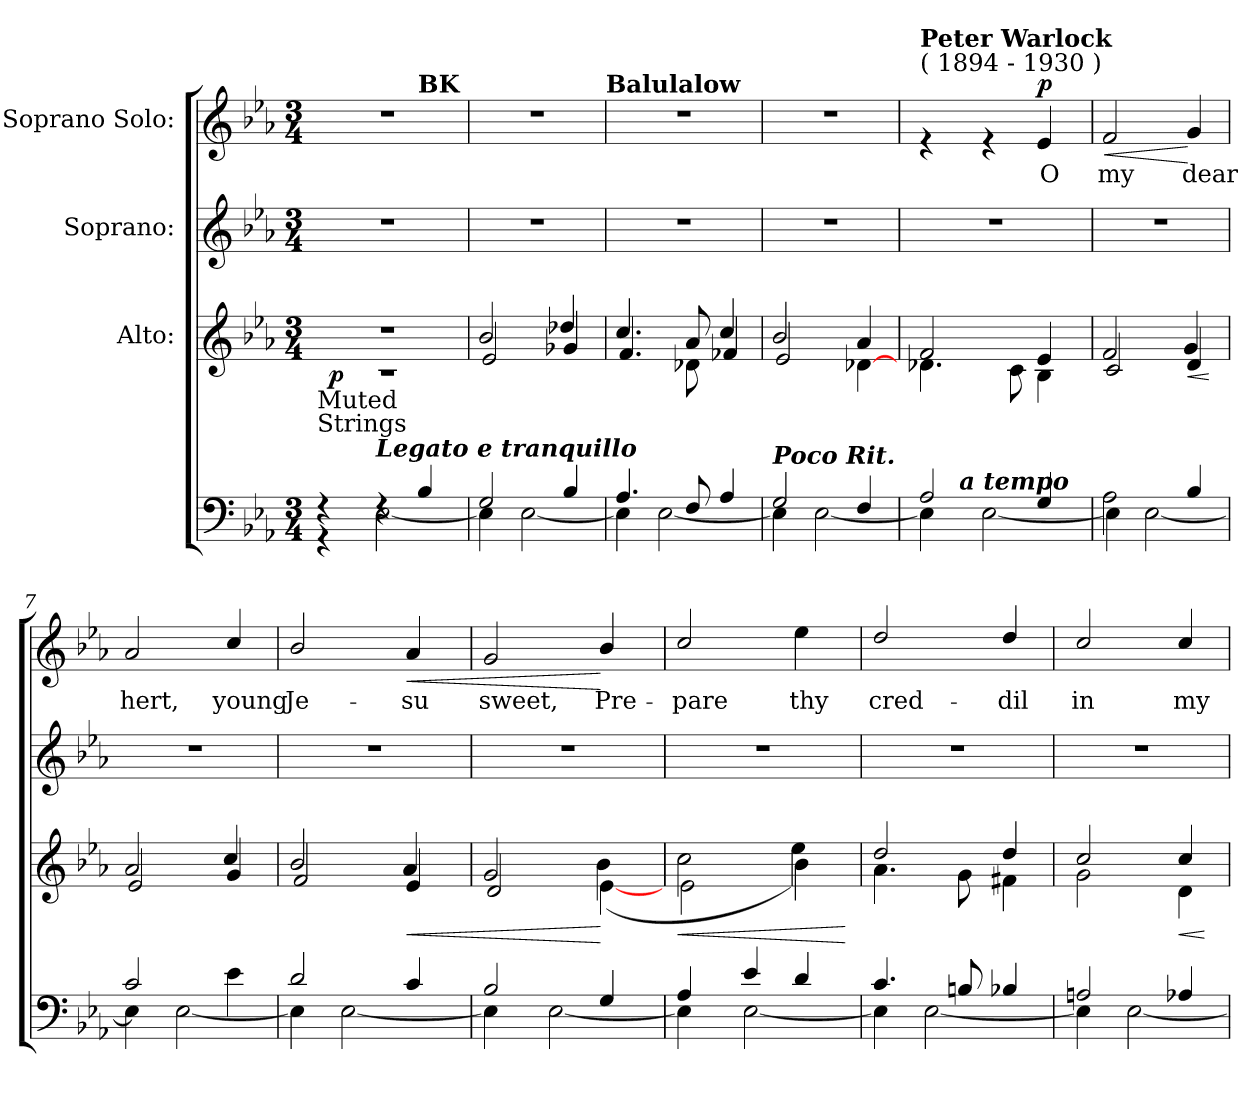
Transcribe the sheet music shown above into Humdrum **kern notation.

**kern	**kern	**dynam	**kern	**kern	**text	**dynam
*part4	*part3	*part3	*part2	*part1	*part1	*part1
*staff4	*staff3	*staff3	*staff2	*staff1	*staff1	*staff1
*	*I"Alto:	*	*I"Soprano:	*I"Soprano  Solo:	*	*
*clefF4	*clefG2	*	*clefG2	*clefG2	*	*
*k[b-e-a-]	*k[b-e-a-]	*	*k[b-e-a-]	*k[b-e-a-]	*	*
*E-:	*E-:	*	*E-:	*E-:	*	*
*M3/4	*M3/4	*	*M3/4	*M3/4	*	*
=1	=1	=1	=1	=1	=1	=1
*^	*^	*	*	*	*	*
*	*	*	*^	*	*	*	*	*
*	*	*	*	*^	*	*	*	*	*
!	!	!	!	!	!	!	!	!LO:TX:a:B:t=Edited By&colon;  John Henry Fowler	!	!
!	!	!	!	!	!	!	!	!LO:TX:a:t=Revision&colon;  1 - 6 - 01	!	!
!	!	!LO:TX:b:t=Muted \nStrings	!	!	!	!	!	!	!	!
*	*	*	*	*	*^	*	*	*^	*	*
4rE	4rGG	32ryy	2.rc	2.r	2.r	4ryy	.	2.r	2.r	2ryy	.	.
!	!	!	!	!	!	!	!LO:DY:b	!	!	!	!	!
.	.	8.ryy	.	.	.	.	p	.	.	.	.	.
.	.	2ryy	.	.	.	.	.	.	.	.	.	.
!	!	!	!	!	!	!LO:TX:b:Bi:t=Legato e tranquillo	!	!	!	!	!	!
4rE	[>2E-\	.	.	.	.	2ryy	.	.	.	.	.	.
!	!	!	!	!	!	!	!	!	!	!LO:TX:a:B:t=BK	!	!
4B-/	.	.	.	.	.	.	.	.	.	4ryy	.	.
.	.	32ryy	.	.	.	.	.	.	.	.	.	.
*	*	*	*v	*v	*v	*v	*	*	*v	*v	*	*
=2	=2	=2	=2	=2	=2	=2	=2	=2
2G/	4E-\]	2b-/	2e-/	.	2.r	2.r	.	.
.	[>2E-\	.	.	.	.	.	.	.
4B-/	.	4g-X/	4dd-X/	.	.	.	.	.
!	!	!	!	!	!	!LO:TX:a:B:t=Balulalow	!	!
=3	=3	=3	=3	=3	=3	=3	=3	=3
4.A-/	4E-\]	4.cc/	4.f/	.	2.r	2.r	.	.
.	[>2E-\	.	.	.	.	.	.	.
8F/	.	8d-X\	8a-/	.	.	.	.	.
4A-/	.	4cc/	4f-X/	.	.	.	.	.
=4	=4	=4	=4	=4	=4	=4	=4	=4
!LO:TX:a:Bi:t=Poco Rit.	!	!	!	!	!	!	!	!
2G/	4E-\]	2b-/	2e-/	.	2.r	2.r	.	.
.	[>2E-\	.	.	.	.	.	.	.
4F/	.	[>4d-X\	4a-/	.	.	.	.	.
=5	=5	=5	=5	=5	=5	=5	=5	=5
!	!	!	!	!	!	!LO:TX:a:t=( 1894 - 1930 )	!	!
!	!	!	!	!	!	!LO:TX:a:B:t=Peter Warlock	!	!
*	*^	*	*	*	*	*	*	*
2A-/	4E-\]	8ryy	2f/	4.d-\	.	2.r	4re	.	.
.	.	32ryy	.	.	.	.	.	.	.
!	!	!LO:TX:a:Bi:t=a tempo	!	!	!	!	!	!	!
.	.	2ryy	.	.	.	.	.	.	.
.	[>2E-\	.	.	.	.	.	4re	.	.
.	.	.	.	8c\	.	.	.	.	.
!	!	!	!	!	!	!	!	!LO:LY:b	!LO:DY:a
4G/	.	.	4B-\	4e-/	.	.	4e-/	O	p
.	.	16.ryy	.	.	.	.	.	.	.
!!LO:LB:g=z
=6	=6	=6	=6	=6	=6	=6	=6	=6	=6
*	*	*	*	*^	*	*	*	*	*
!	!	!	!	!	!	!	!	!	!LO:LY:b	!LO:HP:b
*	*v	*v	*	*	*	*	*	*	*	*
2A-\	4E-\]	2ryy	2f/	2c/	.	2.r	2f/	my	<
.	[>2E-\	.	.	.	.	.	.	.	.
!	!	!	!	!	!LO:HP:b	!	!	!LO:LY:b	!
4B-/	.	4d/	4ryy	4g/	<	.	4g/	dear	[
*v	*v	*	*	*	*	*	*	*	*
*	*v	*v	*v	*	*	*	*	*
.	.	[	.	.	.	.
=7	=7	=7	=7	=7	=7	=7
*^	*^	*	*	*	*	*
!	!	!	!	!	!	!	!LO:LY:b	!
2c/	4E-\]	2a-/	2e-/	.	2.r	2a-/	hert,	.
.	[>2E-\	.	.	.	.	.	.	.
!	!	!	!	!	!	!	!LO:LY:b	!
4e-\	.	4g/	4cc/	.	.	4cc/	young	.
=8	=8	=8	=8	=8	=8	=8	=8	=8
*	*	*	*^	*	*	*	*	*
!	!	!	!	!	!	!	!	!LO:LY:b	!
2d/	4E-\]	4..ryy	2b-/	2f/	.	2.r	2b-/	Je-	.
.	[>2E-\	.	.	.	.	.	.	.	.
.	.	4ryy	.	.	.	.	.	.	.
!	!	!	!	!	!LO:HP:b	!	!	!LO:LY:b	!LO:HP:b
4c/	.	.	4e-/	4a-/	<	.	4a-/	-su	<
.	.	16ryy	.	.	.	.	.	.	.
=9	=9	=9	=9	=9	=9	=9	=9	=9	=9
!	!	!	!	!	!	!	!	!LO:LY:b	!
2B-/	4E-\]	8.ryy	2g/	2d/	.	2.r	2g/	sweet,	.
.	.	2ryy	.	.	.	.	.	.	.
.	[>2E-\	.	.	.	.	.	.	.	.
!	!	!	!	!	!	!	!	!LO:LY:b	!
4G/	.	.	(>[>4e-\	4b-\	[	.	4b-/	Pre-	[
.	.	16ryy	.	.	.	.	.	.	.
=10	=10	=10	=10	=10	=10	=10	=10	=10	=10
!	!	!	!	!	!LO:HP:b	!	!	!LO:LY:b	!
4A-/	4E-\]	8ryy	2cc\	2e-\	<	2.r	2cc/	-pare	.
.	.	2ryy	.	.	.	.	.	.	.
4e-/	[>2E-\	.	.	.	.	.	.	.	.
!	!	!	!	!	!	!	!	!LO:LY:b	!
4d/	.	.	4b-\)	4ee-\	.	.	4ee-\	thy	.
.	.	8ryy	.	.	.	.	.	.	.
*v	*v	*	*	*	*	*	*	*	*
*	*v	*v	*v	*	*	*	*	*
.	.	[	.	.	.	.
!!LO:LB:g=z
=11	=11	=11	=11	=11	=11	=11
*^	*^	*	*	*	*	*
!	!	!	!	!	!	!	!LO:LY:b	!
4.c/	4E-\]	2dd/	4.a-\	.	2.r	2dd/	cred-	.
.	[>2E-\	.	.	.	.	.	.	.
8Bn/	.	.	8g\	.	.	.	.	.
!	!	!	!	!	!	!	!LO:LY:b	!
4B-X/	.	4f#X\	4dd/	.	.	4dd/	-dil	.
=12	=12	=12	=12	=12	=12	=12	=12	=12
*	*	*	*^	*	*	*	*	*
!	!	!	!	!	!	!	!	!LO:LY:b	!
2An/	4E-\]	2ryy	2cc/	2g\	.	2.r	2cc/	in	.
.	[>2E-\	.	.	.	.	.	.	.	.
!	!	!	!	!	!LO:HP:b	!	!	!LO:LY:b	!
4A-X/	.	4d\	4ryy	4cc/	<	.	4cc/	my	.
*v	*v	*	*	*	*	*	*	*	*
*	*v	*v	*v	*	*	*	*	*
.	.	[	.	.	.	.
=	=	=	=	=	=	=
*-	*-	*-	*-	*-	*-	*-
